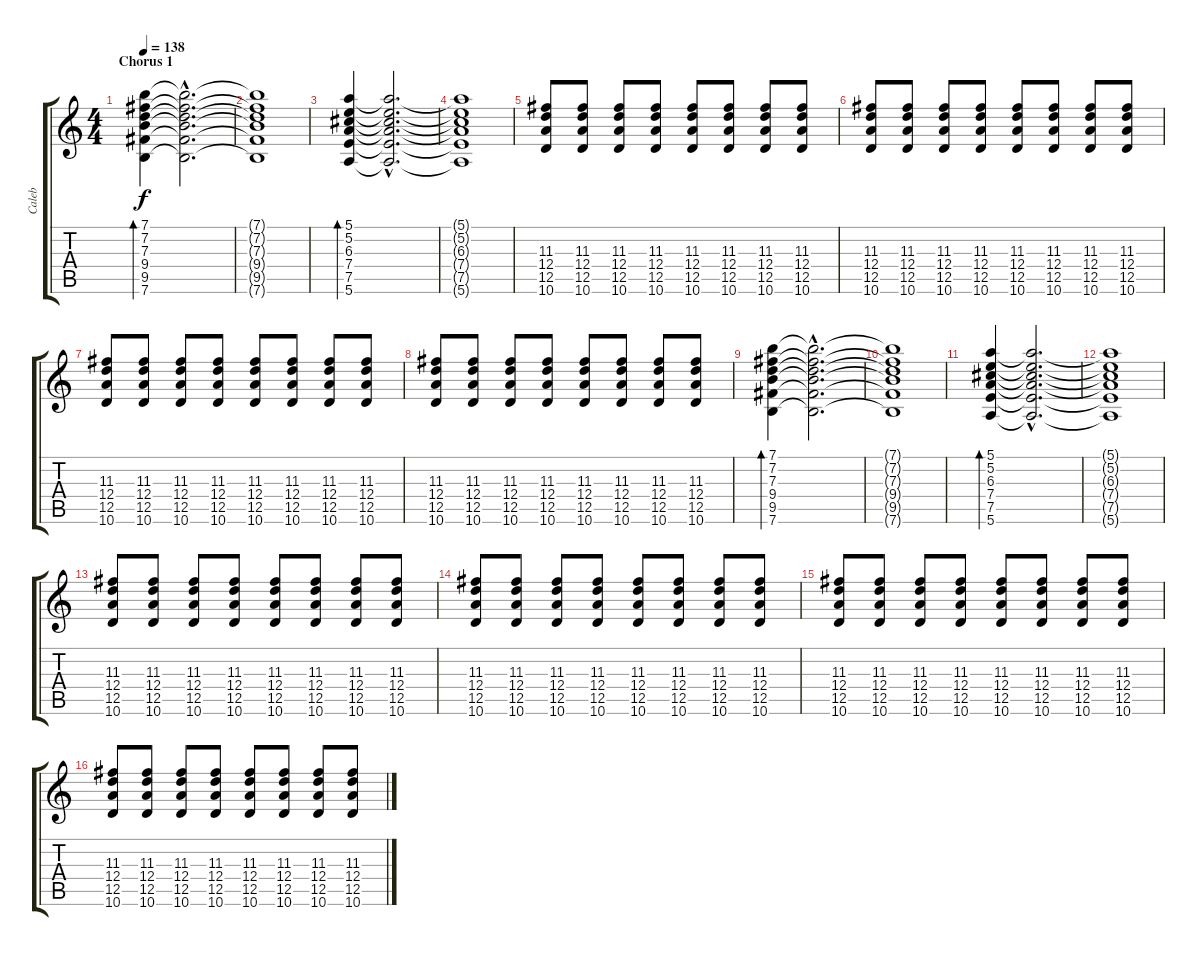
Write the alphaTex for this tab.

\track ("Caleb" "Caleb") {instrument distortionguitar}
\staff {score tabs}
\tuning (E4 B3 G3 D3 A2 E2) {hide}
\ts (4 4)
\section ("" "Chorus 1")
\tempo 138
\clef g2
\ks c
(7.1 7.2 7.3 9.4 9.5 7.6).4{bd 120 dy f volume 16 instrument electricguitarmuted} (7.1{hac t} 7.2{hac t} 7.3{hac t} 9.4{hac t} 9.5{hac t} 7.6{hac t}).2{d} |
(7.1{t} 7.2{t} 7.3{t} 9.4{t} 9.5{t} 7.6{t}).1 |
(5.1 5.2 6.3 7.4 7.5 5.6).4{bd 120} (5.1{hac t} 5.2{hac t} 6.3{hac t} 7.4{hac t} 7.5{hac t} 5.6{hac t}).2{d} |
(5.1{t} 5.2{t} 6.3{t} 7.4{t} 7.5{t} 5.6{t}).1 |
(11.3 12.4 12.5 10.6).8{volume 12 balance 4 instrument overdrivenguitar} (11.3 12.4 12.5 10.6).8 (11.3 12.4 12.5 10.6).8 (11.3 12.4 12.5 10.6).8 (11.3 12.4 12.5 10.6).8 (11.3 12.4 12.5 10.6).8 (11.3 12.4 12.5 10.6).8 (11.3 12.4 12.5 10.6).8 |
(11.3 12.4 12.5 10.6).8 (11.3 12.4 12.5 10.6).8 (11.3 12.4 12.5 10.6).8 (11.3 12.4 12.5 10.6).8 (11.3 12.4 12.5 10.6).8 (11.3 12.4 12.5 10.6).8 (11.3 12.4 12.5 10.6).8 (11.3 12.4 12.5 10.6).8 |
(11.3 12.4 12.5 10.6).8 (11.3 12.4 12.5 10.6).8 (11.3 12.4 12.5 10.6).8 (11.3 12.4 12.5 10.6).8 (11.3 12.4 12.5 10.6).8 (11.3 12.4 12.5 10.6).8 (11.3 12.4 12.5 10.6).8 (11.3 12.4 12.5 10.6).8 |
(11.3 12.4 12.5 10.6).8 (11.3 12.4 12.5 10.6).8 (11.3 12.4 12.5 10.6).8 (11.3 12.4 12.5 10.6).8 (11.3 12.4 12.5 10.6).8 (11.3 12.4 12.5 10.6).8 (11.3 12.4 12.5 10.6).8 (11.3 12.4 12.5 10.6).8 |
(7.1 7.2 7.3 9.4 9.5 7.6).4{bd 120 volume 16 instrument electricguitarmuted} (7.1{hac t} 7.2{hac t} 7.3{hac t} 9.4{hac t} 9.5{hac t} 7.6{hac t}).2{d} |
(7.1{t} 7.2{t} 7.3{t} 9.4{t} 9.5{t} 7.6{t}).1 |
(5.1 5.2 6.3 7.4 7.5 5.6).4{bd 120} (5.1{hac t} 5.2{hac t} 6.3{hac t} 7.4{hac t} 7.5{hac t} 5.6{hac t}).2{d} |
(5.1{t} 5.2{t} 6.3{t} 7.4{t} 7.5{t} 5.6{t}).1 |
(11.3 12.4 12.5 10.6).8{volume 12 balance 4 instrument overdrivenguitar} (11.3 12.4 12.5 10.6).8 (11.3 12.4 12.5 10.6).8 (11.3 12.4 12.5 10.6).8 (11.3 12.4 12.5 10.6).8 (11.3 12.4 12.5 10.6).8 (11.3 12.4 12.5 10.6).8 (11.3 12.4 12.5 10.6).8 |
(11.3 12.4 12.5 10.6).8 (11.3 12.4 12.5 10.6).8 (11.3 12.4 12.5 10.6).8 (11.3 12.4 12.5 10.6).8 (11.3 12.4 12.5 10.6).8 (11.3 12.4 12.5 10.6).8 (11.3 12.4 12.5 10.6).8 (11.3 12.4 12.5 10.6).8 |
(11.3 12.4 12.5 10.6).8 (11.3 12.4 12.5 10.6).8 (11.3 12.4 12.5 10.6).8 (11.3 12.4 12.5 10.6).8 (11.3 12.4 12.5 10.6).8 (11.3 12.4 12.5 10.6).8 (11.3 12.4 12.5 10.6).8 (11.3 12.4 12.5 10.6).8 |
(11.3 12.4 12.5 10.6).8 (11.3 12.4 12.5 10.6).8 (11.3 12.4 12.5 10.6).8 (11.3 12.4 12.5 10.6).8 (11.3 12.4 12.5 10.6).8 (11.3 12.4 12.5 10.6).8 (11.3 12.4 12.5 10.6).8 (11.3 12.4 12.5 10.6).8
